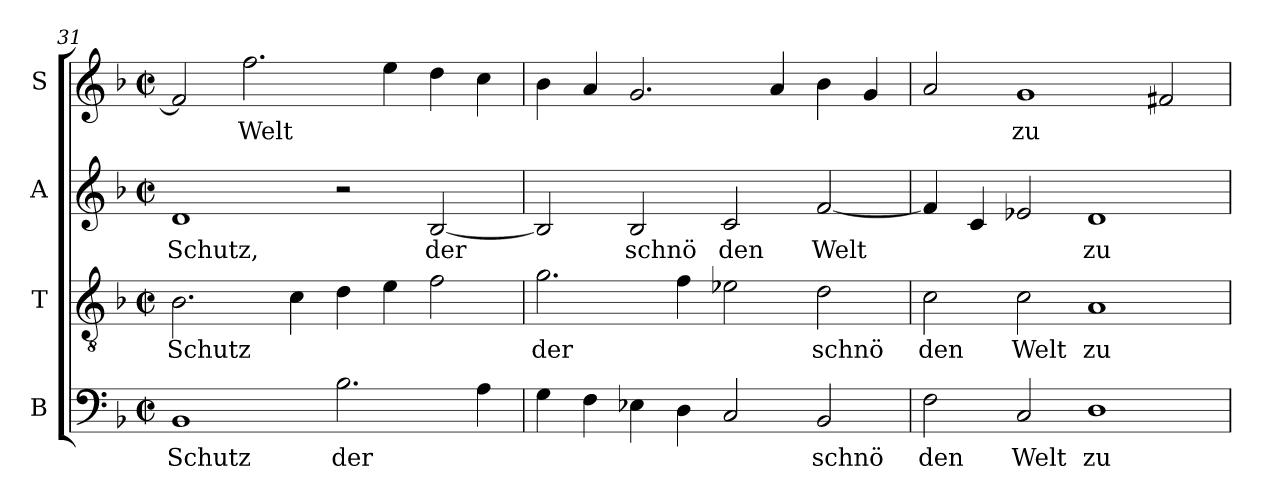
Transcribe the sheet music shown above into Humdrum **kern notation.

**kern	**text	**kern	**text	**kern	**text	**kern	**text
*part4	*part4	*part3	*part3	*part2	*part2	*part1	*part1
*staff4	*staff4	*staff3	*staff3	*staff2	*staff2	*staff1	*staff1
*I"B	*	*I"T	*	*I"A	*	*I"S	*
*clefF4	*	*clefGv2	*	*clefG2	*	*clefG2	*
*k[b-]	*	*k[b-]	*	*k[b-]	*	*k[b-]	*
*F:	*	*F:	*	*F:	*	*F:	*
*M2/2	*	*M2/2	*	*M2/2	*	*M2/2	*
*met(c|)	*	*met(c|)	*	*met(c|)	*	*met(c|)	*
=31	=31	=31	=31	=31	=31	=31	=31
!	!LO:LY:b:cj	!	!LO:LY:b	!	!LO:LY:b:cj	!	!
1BB-	Schutz	2.B-\	Schutz	1d	Schutz,	2f/]	.
!	!	!	!	!	!	!	!LO:LY:b
.	.	.	.	.	.	2.ff\	Welt
.	.	4c\	.	.	.	.	.
!	!LO:LY:b	!	!	!	!	!	!
2.B-\	der	4d\	.	2r	.	.	.
.	.	4e\	.	.	.	4ee\	.
!	!	!	!	!	!LO:LY:b	!	!
.	.	2f\	.	[<2B-/	der	4dd\	.
4A\	.	.	.	.	.	4cc\	.
=32	=32	=32	=32	=32	=32	=32	=32
!	!	!	!LO:LY:b	!	!	!	!
4G\	.	2.g\	der	2B-/]	.	4b-\	.
4F\	.	.	.	.	.	4a/	.
!	!	!	!	!	!LO:LY:b:cj	!	!
4E-X\	.	.	.	2B-/	schnö	2.g/	.
4D\	.	4f\	.	.	.	.	.
!	!	!	!	!	!LO:LY:b:cj	!	!
2C/	.	2e-X\	.	2c/	den	.	.
.	.	.	.	.	.	4a/	.
!	!LO:LY:b:cj	!	!LO:LY:b:cj	!	!LO:LY:b	!	!
2BB-/	schnö	2d\	schnö	[<2f/	Welt	4b-\	.
.	.	.	.	.	.	4g/	.
=33	=33	=33	=33	=33	=33	=33	=33
!	!LO:LY:b:cj	!	!LO:LY:b:cj	!	!	!	!
2F\	den	2c\	den	4f/]	.	2a/	.
.	.	.	.	4c/	.	.	.
!	!LO:LY:b:cj	!	!LO:LY:b:cj	!	!	!	!LO:LY:b:cj
2C/	Welt	2c\	Welt	2e-X/	.	1g	zu
!	!LO:LY:b:cj	!	!LO:LY:b:cj	!	!LO:LY:b:cj	!	!
1D	zu	1A	zu	1d	zu	.	.
.	.	.	.	.	.	2f#/	.
=	=	=	=	=	=	=	=
*-	*-	*-	*-	*-	*-	*-	*-
